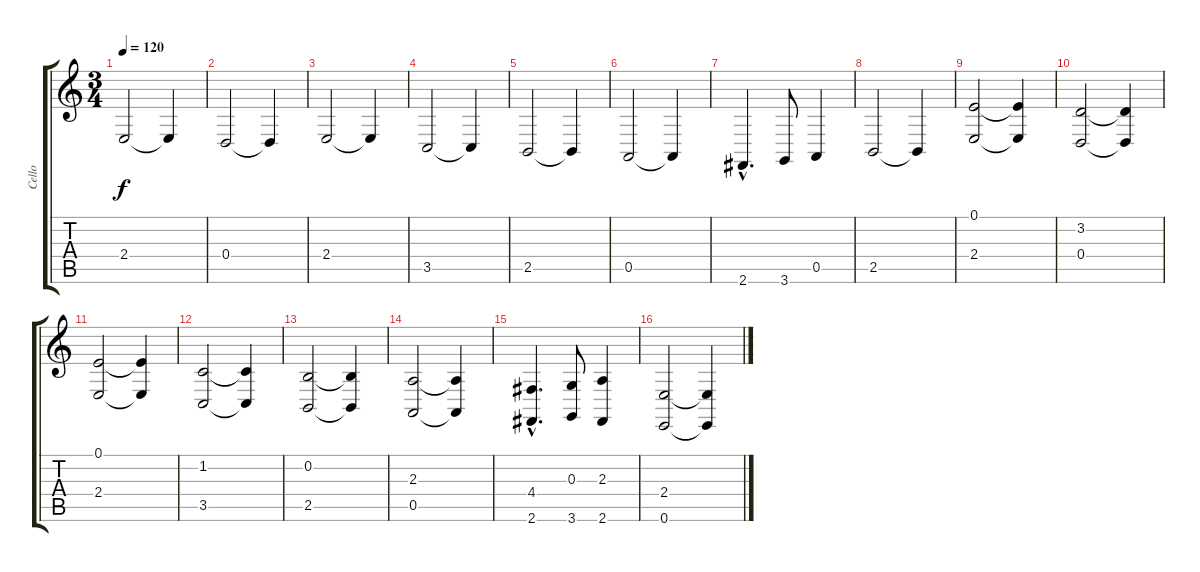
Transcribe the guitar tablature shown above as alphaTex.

\track ("Cello" "Cello") {instrument stringensemble2}
\staff {score tabs}
\tuning (E4 B3 G3 D3 A2 E2) {hide}
\ts (3 4)
\tempo 120
\clef g2
\ks c
2.4.2{dy f} 2.4{t}.4 |
0.4.2 0.4{t}.4 |
2.4.2 2.4{t}.4 |
3.5.2 3.5{t}.4 |
2.5.2 2.5{t}.4 |
0.5.2 0.5{t}.4 |
2.6{hac}.4{d} 3.6.8 0.5.4 |
2.5.2 2.5{t}.4 |
(0.1 2.4).2 (0.1{t} 2.4{t}).4 |
(3.2 0.4).2 (3.2{t} 0.4{t}).4 |
(0.1 2.4).2 (0.1{t} 2.4{t}).4 |
(1.2 3.5).2 (1.2{t} 3.5{t}).4 |
(0.2 2.5).2 (0.2{t} 2.5{t}).4 |
(2.3 0.5).2 (2.3{t} 0.5{t}).4 |
(4.4{hac} 2.6{hac}).4{d} (0.3 3.6).8 (2.3 2.6).4 |
(2.4 0.6).2 (2.4{t} 0.6{t}).4
